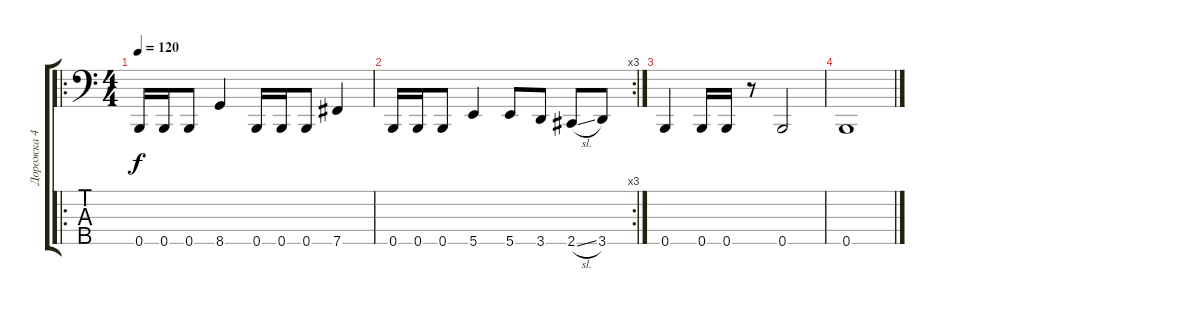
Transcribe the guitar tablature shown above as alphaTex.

\track ("Дорожка 4" "Дорожка 4") {instrument electricbassfinger}
\staff {score tabs}
\tuning (A2 B2 B1 E1 B0) {hide}
\ro
\ts (4 4)
\tempo 120
\clef f4
\ks c
0.5.16{dy f} 0.5.16 0.5.8 8.5.4 0.5.16 0.5.16 0.5.8 7.5.4 |
\rc 3
0.5.16 0.5.16 0.5.8 5.5.4 5.5.8 3.5.8 2.5{sl}.8 3.5.8 |
0.5.4 0.5.16 0.5.16 r.8 0.5.2 |
0.5.1
